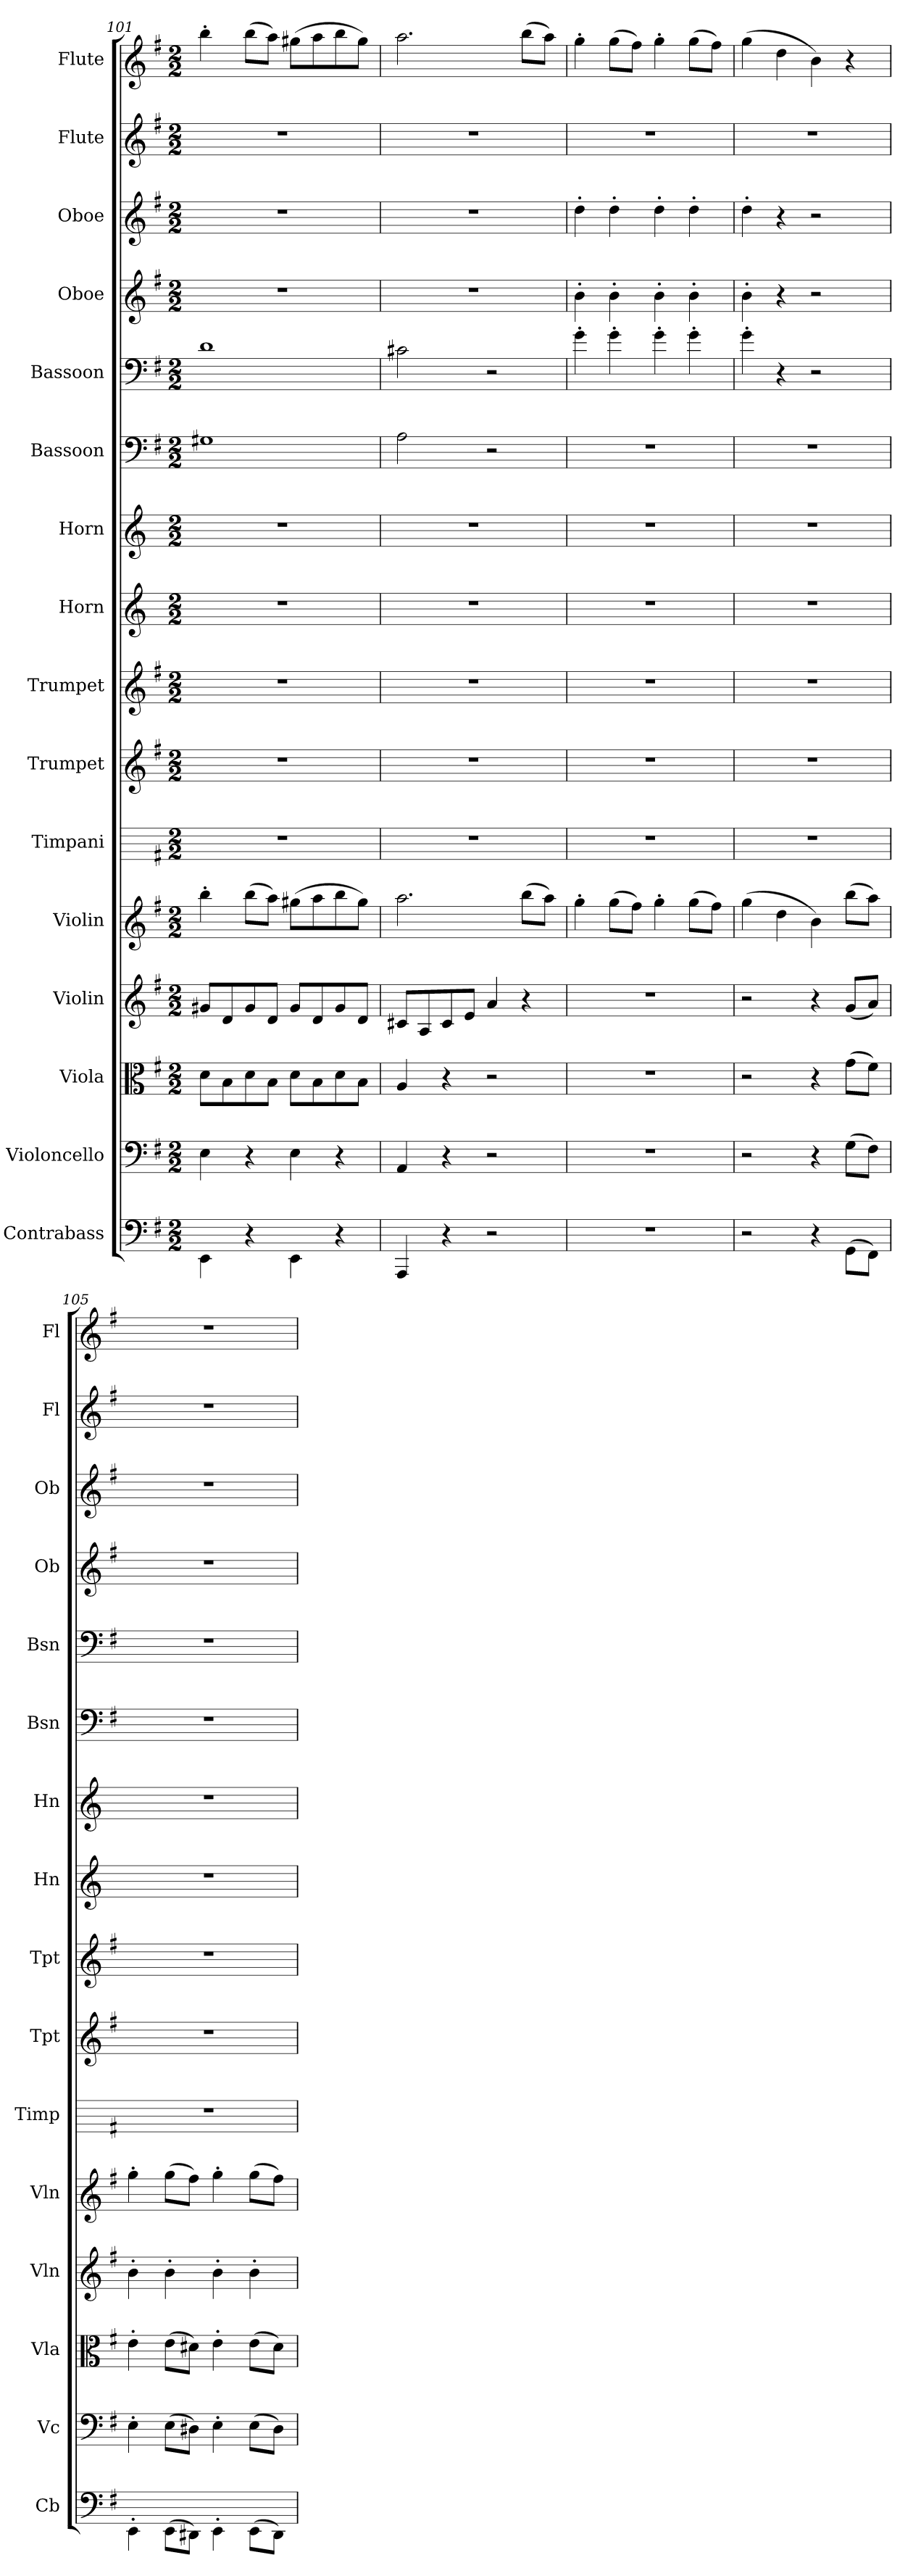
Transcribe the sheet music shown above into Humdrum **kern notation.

**kern	**kern	**kern	**kern	**kern	**kern	**kern	**kern	**kern	**kern	**kern	**kern	**kern	**kern	**kern	**kern
*part16	*part15	*part14	*part13	*part12	*part11	*part10	*part9	*part8	*part7	*part6	*part5	*part4	*part3	*part2	*part1
*staff16	*staff15	*staff14	*staff13	*staff12	*staff11	*staff10	*staff9	*staff8	*staff7	*staff6	*staff5	*staff4	*staff3	*staff2	*staff1
*I"Contrabass	*I"Violoncello	*I"Viola	*I"Violin	*I"Violin	*I"Timpani	*I"Trumpet	*I"Trumpet	*I"Horn	*I"Horn	*I"Bassoon	*I"Bassoon	*I"Oboe	*I"Oboe	*I"Flute	*I"Flute
*I'Cb	*I'Vc	*I'Vla	*I'Vln	*I'Vln	*I'Timp	*I'Tpt	*I'Tpt	*I'Hn	*I'Hn	*I'Bsn	*I'Bsn	*I'Ob	*I'Ob	*I'Fl	*I'Fl
*clefF4	*clefF4	*clefC3	*clefG2	*clefG2	*	*clefG2	*clefG2	*clefG2	*clefG2	*clefF4	*clefF4	*clefG2	*clefG2	*clefG2	*clefG2
*k[f#]	*k[f#]	*k[f#]	*k[f#]	*k[f#]	*k[f#]	*k[f#]	*k[f#]	*k[]	*k[]	*k[f#]	*k[f#]	*k[f#]	*k[f#]	*k[f#]	*k[f#]
*M2/2	*M2/2	*M2/2	*M2/2	*M2/2	*M2/2	*M2/2	*M2/2	*M2/2	*M2/2	*M2/2	*M2/2	*M2/2	*M2/2	*M2/2	*M2/2
=101	=101	=101	=101	=101	=101	=101	=101	=101	=101	=101	=101	=101	=101	=101	=101
4EE"\	4E"\	8d\L	8g#X/L	4bb'\	1r	1r	1r	1r	1r	1G#X\	1d\	1r	1r	1r	4bb'\
.	.	8B\	8d/	.	.	.	.	.	.	.	.	.	.	.	.
4r	4r	8d\	8g#/	(8bb\L	.	.	.	.	.	.	.	.	.	.	(8bb\L
.	.	8B\J	8d/J	8aa\J)	.	.	.	.	.	.	.	.	.	.	8aa\J)
4EE"\	4E"\	8d\L	8g#/L	(8gg#X\L	.	.	.	.	.	.	.	.	.	.	(8gg#X\L
.	.	8B\	8d/	8aa\	.	.	.	.	.	.	.	.	.	.	8aa\
4r	4r	8d\	8g#/	8bb\	.	.	.	.	.	.	.	.	.	.	8bb\
.	.	8B\J	8d/J	8gg#\J)	.	.	.	.	.	.	.	.	.	.	8gg#\J)
=102	=102	=102	=102	=102	=102	=102	=102	=102	=102	=102	=102	=102	=102	=102	=102
4AAA"/	4AA"/	4A/	8c#X/L	2.aa\	1r	1r	1r	1r	1r	2A\	2c#X\	1r	1r	1r	2.aa\
.	.	.	8A/	.	.	.	.	.	.	.	.	.	.	.	.
4r	4r	4r	8c#/	.	.	.	.	.	.	.	.	.	.	.	.
.	.	.	8e/J	.	.	.	.	.	.	.	.	.	.	.	.
2r	2r	2r	4a/	.	.	.	.	.	.	2r	2r	.	.	.	.
.	.	.	4r	(8bb\L	.	.	.	.	.	.	.	.	.	.	(8bb\L
.	.	.	.	8aa\J)	.	.	.	.	.	.	.	.	.	.	8aa\J)
=103	=103	=103	=103	=103	=103	=103	=103	=103	=103	=103	=103	=103	=103	=103	=103
1r	1r	1r	1r	4gg'\	1r	1r	1r	1r	1r	1r	4g'\	4b'\	4dd'\	1r	4gg'\
.	.	.	.	(8gg\L	.	.	.	.	.	.	4g'\	4b'\	4dd'\	.	(8gg\L
.	.	.	.	8ff#\J)	.	.	.	.	.	.	.	.	.	.	8ff#\J)
.	.	.	.	4gg'\	.	.	.	.	.	.	4g'\	4b'\	4dd'\	.	4gg'\
.	.	.	.	(8gg\L	.	.	.	.	.	.	4g'\	4b'\	4dd'\	.	(8gg\L
.	.	.	.	8ff#\J)	.	.	.	.	.	.	.	.	.	.	8ff#\J)
=104	=104	=104	=104	=104	=104	=104	=104	=104	=104	=104	=104	=104	=104	=104	=104
2r	2r	2r	2r	(4gg\	1r	1r	1r	1r	1r	1r	4g'\	4b'\	4dd'\	1r	(4gg\
.	.	.	.	4dd\	.	.	.	.	.	.	4r	4r	4r	.	4dd\
4r	4r	4r	4r	4b\)	.	.	.	.	.	.	2r	2r	2r	.	4b\)
(8GG\L	(8G\L	(8g\L	(8g/L	(8bb\L	.	.	.	.	.	.	.	.	.	.	4r
8FF#\J)	8F#\J)	8f#\J)	8a/J)	8aa\J)	.	.	.	.	.	.	.	.	.	.	.
=105	=105	=105	=105	=105	=105	=105	=105	=105	=105	=105	=105	=105	=105	=105	=105
4EE'\	4E'\	4e'\	4b'\	4gg'\	1r	1r	1r	1r	1r	1r	1r	1r	1r	1r	1r
(8EE\L	(8E\L	(8e\L	4b'\	(8gg\L	.	.	.	.	.	.	.	.	.	.	.
8DD#X\J)	8D#X\J)	8d#X\J)	.	8ff#\J)	.	.	.	.	.	.	.	.	.	.	.
4EE'\	4E'\	4e'\	4b'\	4gg'\	.	.	.	.	.	.	.	.	.	.	.
(8EE\L	(8E\L	(8e\L	4b'\	(8gg\L	.	.	.	.	.	.	.	.	.	.	.
8DD#\J)	8D#\J)	8d#\J)	.	8ff#\J)	.	.	.	.	.	.	.	.	.	.	.
=	=	=	=	=	=	=	=	=	=	=	=	=	=	=	=
*-	*-	*-	*-	*-	*-	*-	*-	*-	*-	*-	*-	*-	*-	*-	*-
